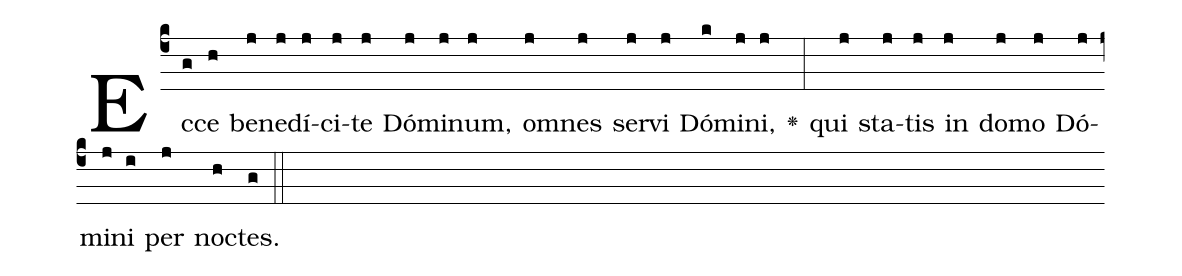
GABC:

%%
(c4)Ec(g)ce(h) be(j)ne(j)dí(j)ci(j)te(j) Dó(j)mi(j)num,(j) om(j)nes(j) ser(j)vi(j) Dó(k)mi(j)ni,(j) <v>\greheightstar</v>(:) qui(j) sta(j)tis(j) in(j) do(j)mo(j) Dó(j)mi(j)ni(i) per(j) no(h)ctes.(g) (::)
